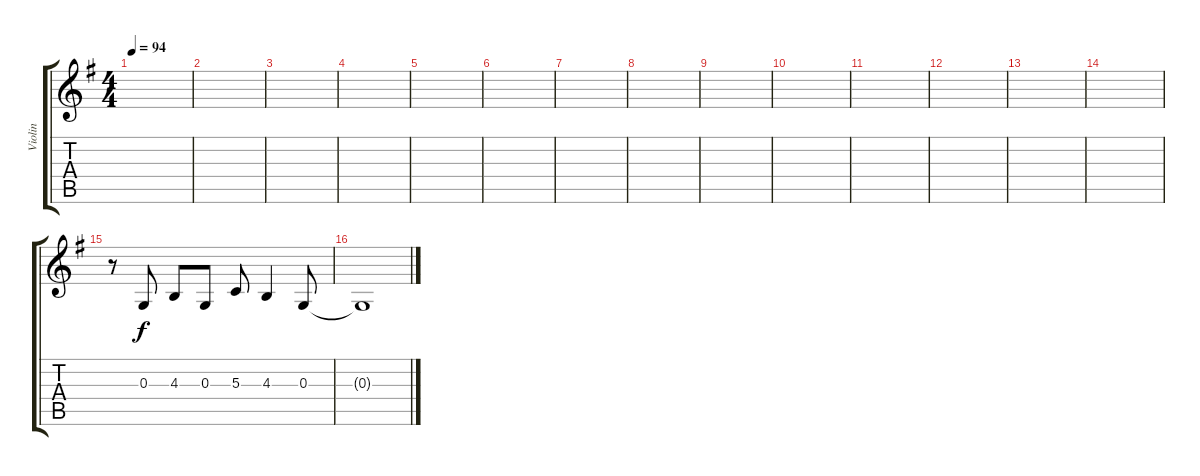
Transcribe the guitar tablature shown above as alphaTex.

\track ("Violin" "Violin") {instrument synthstrings1}
\staff {score tabs}
\tuning (E4 B3 G3 D3 A2 E2) {hide}
\ts (4 4)
\tempo 94
\clef g2
\ks g
|
|
|
|
|
|
|
|
|
|
|
|
|
|
r.8 0.3.8 4.3.8 0.3.8 5.3.8 4.3.4 0.3.8 |
0.3{t}.1
